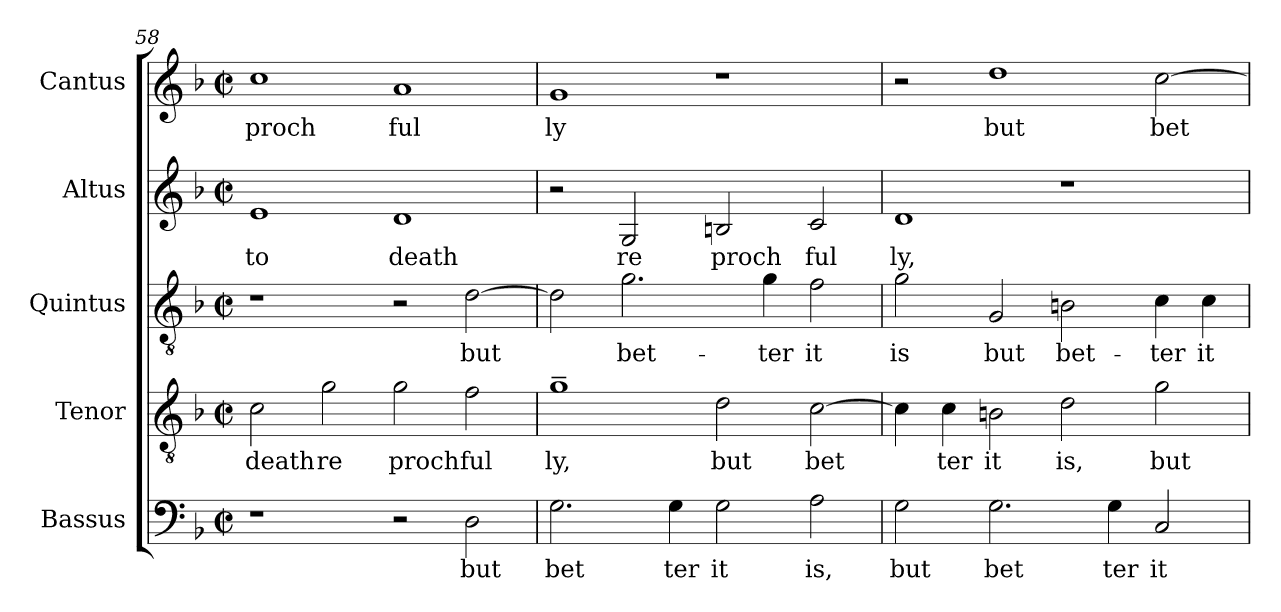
**kern	**text	**kern	**text	**kern	**text	**kern	**text	**kern	**text
*part5	*part5	*part4	*part4	*part3	*part3	*part2	*part2	*part1	*part1
*staff5	*staff5	*staff4	*staff4	*staff3	*staff3	*staff2	*staff2	*staff1	*staff1
*I"Bassus	*	*I"Tenor	*	*I"Quintus	*	*I"Altus	*	*I"Cantus	*
*clefF4	*	*clefGv2	*	*clefGv2	*	*clefG2	*	*clefG2	*
*k[b-]	*	*k[b-]	*	*k[b-]	*	*k[b-]	*	*k[b-]	*
*F:	*	*F:	*	*F:	*	*F:	*	*F:	*
*M2/2	*	*M2/2	*	*M2/2	*	*M2/2	*	*M2/2	*
*met(c|)	*	*met(c|)	*	*met(c|)	*	*met(c|)	*	*met(c|)	*
=58	=58	=58	=58	=58	=58	=58	=58	=58	=58
!	!	!	!LO:LY:b:cj	!	!	!	!LO:LY:b:cj	!	!LO:LY:b:cj
1r	.	2c\	death	1r	.	1e	to	1cc	proch
!	!	!	!LO:LY:b:cj	!	!	!	!	!	!
.	.	2g\	re	.	.	.	.	.	.
!	!	!	!LO:LY:b:cj	!	!	!	!LO:LY:b:cj	!	!LO:LY:b:cj
2r	.	2g\	proch	2r	.	1d	death	1a	ful
!	!LO:LY:b:cj	!	!LO:LY:b:cj	!	!LO:LY:b	!	!	!	!
2D\	but	2f\	ful	[>2d\	but	.	.	.	.
!!LO:LB:g=z
=59	=59	=59	=59	=59	=59	=59	=59	=59	=59
!	!LO:LY:b:cj	!	!LO:LY:b:cj	!	!	!	!	!	!LO:LY:b:cj
2.G\	bet	1g~>	ly,	2d\]	.	2r	.	1g	ly
!	!	!	!	!	!LO:LY:b:cj	!	!LO:LY:b:cj	!	!
.	.	.	.	2.g\	bet-	2G/	re	.	.
!	!LO:LY:b:cj	!	!	!	!	!	!	!	!
4G\	ter	.	.	.	.	.	.	.	.
!	!LO:LY:b:cj	!	!LO:LY:b:cj	!	!	!	!LO:LY:b:cj	!	!
2G\	it	2d\	but	.	.	2Bn/	proch	1r	.
!	!	!	!	!	!LO:LY:b:cj	!	!	!	!
.	.	.	.	4g\	-ter	.	.	.	.
!	!LO:LY:b:cj	!	!LO:LY:b	!	!LO:LY:b:cj	!	!LO:LY:b:cj	!	!
2A\	is,	[>2c\	bet	2f\	it	2c/	ful	.	.
=60	=60	=60	=60	=60	=60	=60	=60	=60	=60
!	!LO:LY:b:cj	!	!	!	!LO:LY:b:cj	!	!LO:LY:b:cj	!	!
2G\	but	4c\]	.	2g\	is	1d	ly,	2r	.
!	!	!	!LO:LY:b:cj	!	!	!	!	!	!
.	.	4c\	ter	.	.	.	.	.	.
!	!LO:LY:b:cj	!	!LO:LY:b:cj	!	!LO:LY:b:cj	!	!	!	!LO:LY:b:cj
2.G\	bet	2Bn\	it	2G/	but	.	.	1dd	but
!	!	!	!LO:LY:b:cj	!	!LO:LY:b:cj	!	!	!	!
.	.	2d\	is,	2Bn\	bet-	1r	.	.	.
!	!LO:LY:b:cj	!	!	!	!	!	!	!	!
4G\	ter	.	.	.	.	.	.	.	.
!	!LO:LY:b:cj	!	!LO:LY:b:cj	!	!LO:LY:b:cj	!	!	!	!LO:LY:b
2C/	it	2g\	but	4c\	-ter	.	.	[>2cc\	bet
!	!	!	!	!	!LO:LY:b:cj	!	!	!	!
.	.	.	.	4c\	it	.	.	.	.
=	=	=	=	=	=	=	=	=	=
*-	*-	*-	*-	*-	*-	*-	*-	*-	*-
